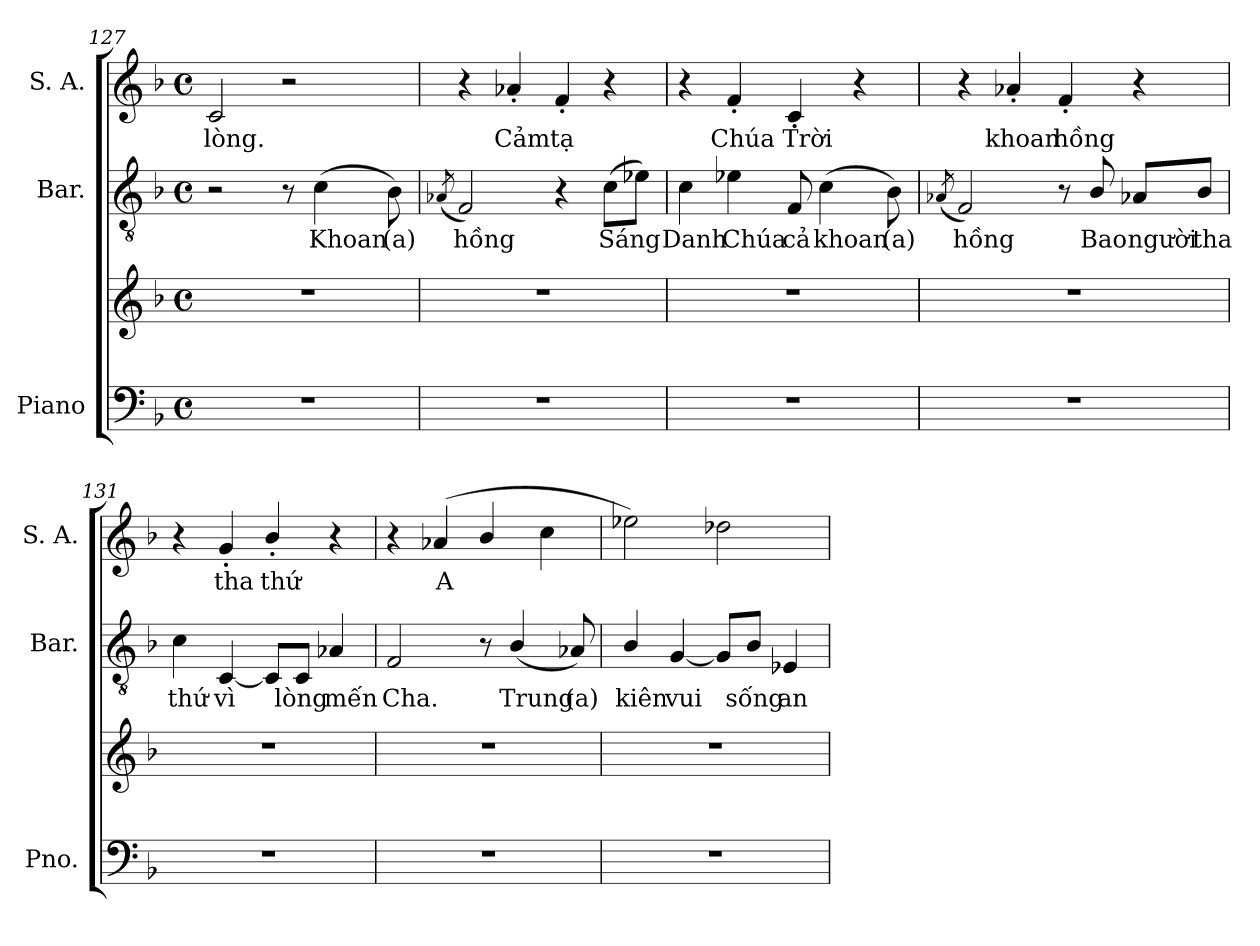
**kern	**kern	**kern	**text	**kern	**text
*part3	*part3	*part2	*part2	*part1	*part1
*staff4	*staff3	*staff2	*staff2	*staff1	*staff1
*I"Piano	*	*I"Bar.	*	*I"S. A.	*
*I'Pno.	*	*I'Bar.	*	*I'S. A.	*
*clefF4	*clefG2	*clefGv2	*	*clefG2	*
*k[b-]	*k[b-]	*k[b-]	*	*k[b-]	*
*M4/4	*M4/4	*M4/4	*	*M4/4	*
*met(c)	*met(c)	*met(c)	*	*met(c)	*
=127	=127	=127	=127	=127	=127
!	!	!	!	!	!LO:LY:b
1r	1r	2r	.	2c/	lòng.
.	.	8r	.	2r	.
!	!	!	!LO:LY:b	!	!
.	.	(4c\	Khoan	.	.
!	!	!	!LO:LY:b	!	!
.	.	8B-\)	(a)	.	.
!!LO:PB:g=z
=128	=128	=128	=128	=128	=128
.	.	(8qA-X/	.	.	.
!	!	!	!LO:LY:b	!	!
1r	1r	2F/)	hồng	4r	.
!	!	!	!	!	!LO:LY:b
.	.	.	.	4a-X'/	Cảm
!	!	!	!	!	!LO:LY:b
.	.	4r	.	4f'/	tạ
!	!	!	!LO:LY:b	!	!
.	.	(8c\L	Sáng	4r	.
.	.	8e-X\J)	.	.	.
=129	=129	=129	=129	=129	=129
!	!	!	!LO:LY:b	!	!
1r	1r	4c\	Danh	4r	.
!	!	!	!LO:LY:b	!	!LO:LY:b
.	.	4e-X\	Chúa	4f'/	Chúa
!	!	!	!LO:LY:b	!	!LO:LY:b
.	.	8F/	cả	4c'/	Trời
!	!	!	!LO:LY:b	!	!
.	.	(4c\	khoan	.	.
.	.	.	.	4r	.
!	!	!	!LO:LY:b	!	!
.	.	8B-\)	(a)	.	.
=130	=130	=130	=130	=130	=130
.	.	(8qA-X/	.	.	.
!	!	!	!LO:LY:b	!	!
1r	1r	2F/)	hồng	4r	.
!	!	!	!	!	!LO:LY:b
.	.	.	.	4a-X'/	khoan
!	!	!	!	!	!LO:LY:b
.	.	8r	.	4f'/	hồng
!	!	!	!LO:LY:b	!	!
.	.	8B-/	Bao	.	.
!	!	!	!LO:LY:b	!	!
.	.	8A-/L	người	4r	.
!	!	!	!LO:LY:b	!	!
.	.	8B-/J	tha	.	.
!!LO:LB:g=z
=131	=131	=131	=131	=131	=131
!	!	!	!LO:LY:b	!	!
1r	1r	4c\	thứ	4r	.
!	!	!	!LO:LY:b	!	!LO:LY:b
.	.	[4C/	vì	4g'/	tha
!	!	!	!	!	!LO:LY:b
.	.	8C/L]	.	4b-'/	thứ
!	!	!	!LO:LY:b	!	!
.	.	8C/J	lòng	.	.
!	!	!	!LO:LY:b	!	!
.	.	4A-X/	mến	4r	.
=132	=132	=132	=132	=132	=132
!	!	!	!LO:LY:b	!	!
1r	1r	2F/	Cha.	4r	.
!	!	!	!	!	!LO:LY:b
.	.	.	.	(4a-X/	A
.	.	8r	.	4b-/	.
!	!	!	!LO:LY:b	!	!
.	.	(4B-/	Trung	.	.
.	.	.	.	4cc\	.
!	!	!	!LO:LY:b	!	!
.	.	8A-X/)	(a)	.	.
=133	=133	=133	=133	=133	=133
!	!	!	!LO:LY:b	!	!
1r	1r	4B-/	kiên	2ee-X\)	.
!	!	!	!LO:LY:b	!	!
.	.	[4G/	vui	.	.
.	.	8G/L]	.	2dd-X\	.
!	!	!	!LO:LY:b	!	!
.	.	8B-/J	sống	.	.
!	!	!	!LO:LY:b	!	!
.	.	4E-X/	an	.	.
=	=	=	=	=	=
*-	*-	*-	*-	*-	*-
